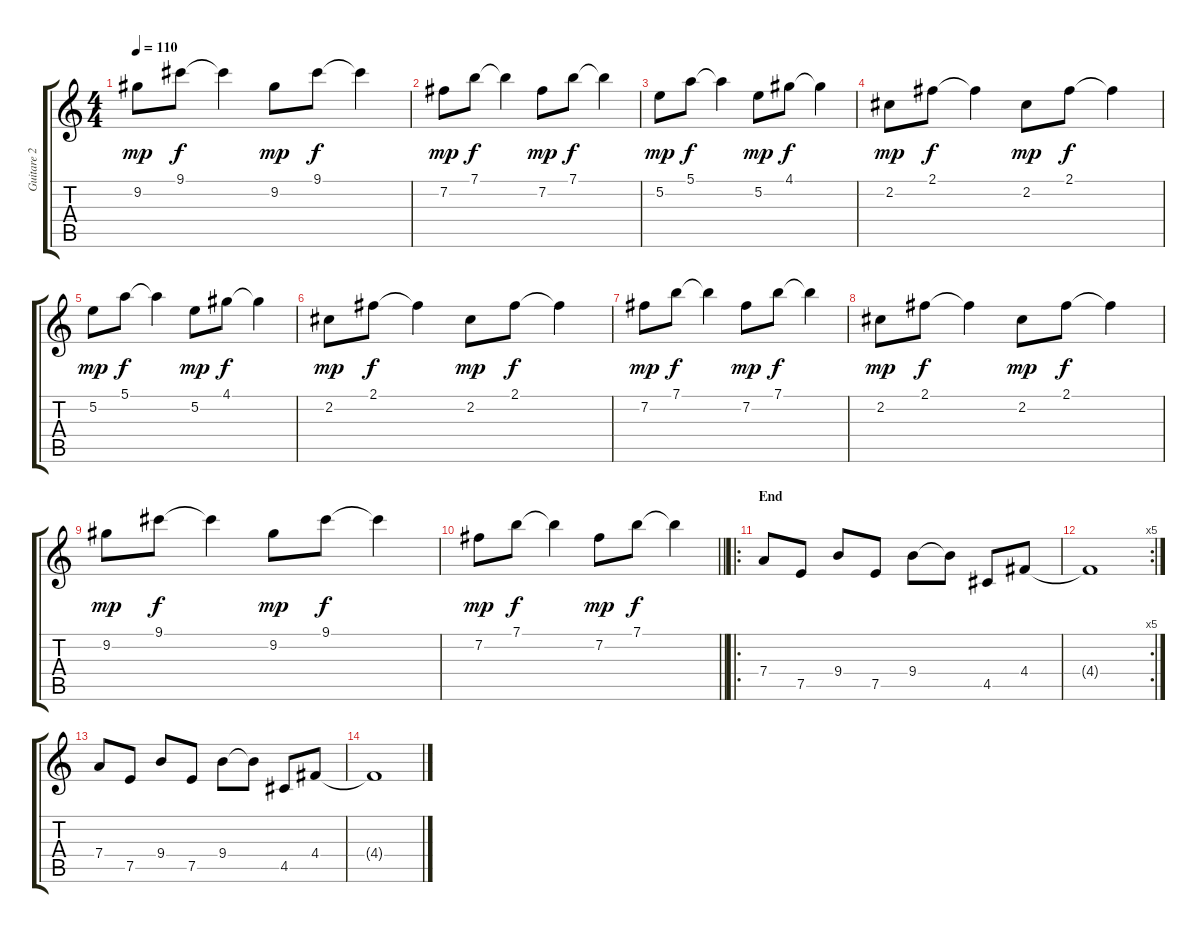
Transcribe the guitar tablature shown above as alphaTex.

\track ("Guitare 2 (Manu)" "Guitare 2 ") {instrument electricguitarjazz}
\staff {score tabs}
\tuning (E4 B3 G3 D3 A2 E2) {hide}
\ts (4 4)
\tempo 110
\clef g2
\ks c
9.2.8{dy mp} 9.1.8{dy f} 9.1{t}.4 9.2.8{dy mp} 9.1.8{dy f} 9.1{t}.4 |
7.2.8{dy mp} 7.1.8{dy f} 7.1{t}.4 7.2.8{dy mp} 7.1.8{dy f} 7.1{t}.4 |
5.2.8{dy mp} 5.1.8{dy f} 5.1{t}.4 5.2.8{dy mp} 4.1.8{dy f} 4.1{t}.4 |
2.2.8{dy mp} 2.1.8{dy f} 2.1{t}.4 2.2.8{dy mp} 2.1.8{dy f} 2.1{t}.4 |
5.2.8{dy mp} 5.1.8{dy f} 5.1{t}.4 5.2.8{dy mp} 4.1.8{dy f} 4.1{t}.4 |
2.2.8{dy mp} 2.1.8{dy f} 2.1{t}.4 2.2.8{dy mp} 2.1.8{dy f} 2.1{t}.4 |
7.2.8{dy mp} 7.1.8{dy f} 7.1{t}.4 7.2.8{dy mp} 7.1.8{dy f} 7.1{t}.4 |
2.2.8{dy mp} 2.1.8{dy f} 2.1{t}.4 2.2.8{dy mp} 2.1.8{dy f} 2.1{t}.4 |
9.2.8{dy mp} 9.1.8{dy f} 9.1{t}.4 9.2.8{dy mp} 9.1.8{dy f} 9.1{t}.4 |
\barLineRight lightlight
7.2.8{dy mp} 7.1.8{dy f} 7.1{t}.4 7.2.8{dy mp} 7.1.8{dy f} 7.1{t}.4 |
\ro
\section ("" "End")
7.4.8{volume 9 instrument electricguitarclean} 7.5.8 9.4.8 7.5.8 9.4.8 9.4{t}.8 4.5.8 4.4.8 |
\rc 5
4.4{t}.1 |
7.4.8 7.5.8 9.4.8 7.5.8 9.4.8 9.4{t}.8 4.5.8 4.4.8 |
4.4{t}.1
